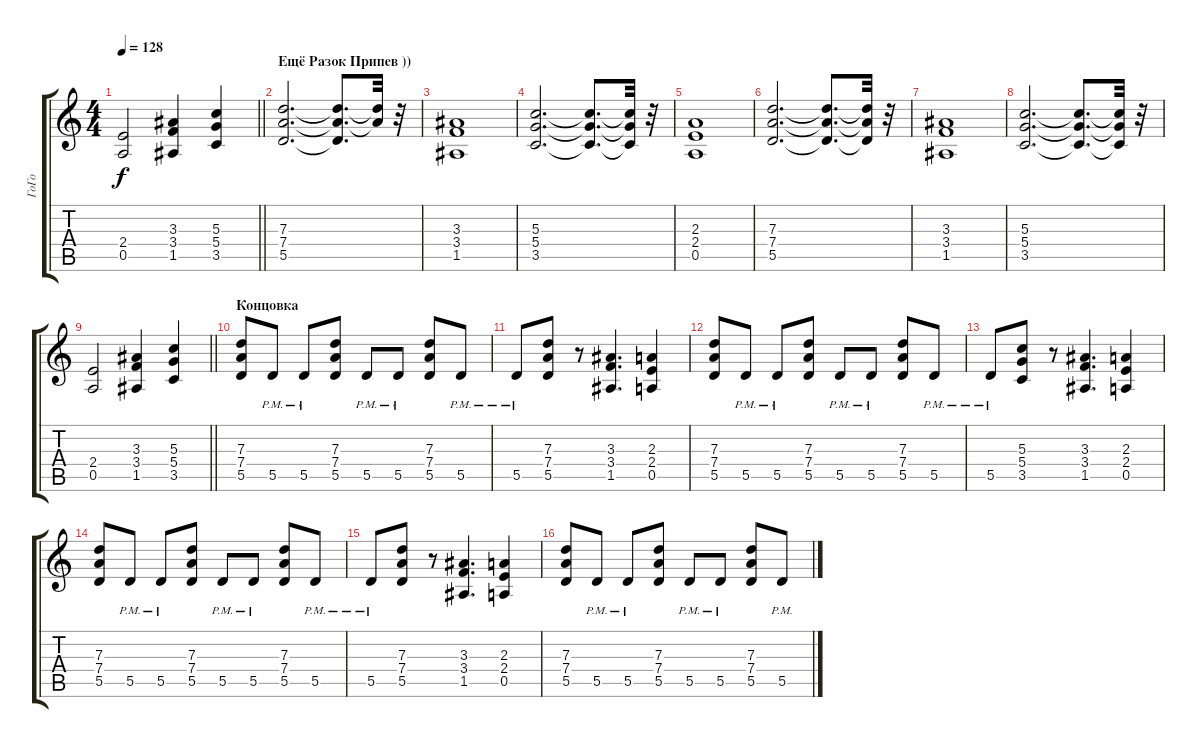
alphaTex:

\track ("ГоГо" "ГоГо") {instrument distortionguitar}
\staff {score tabs}
\tuning (E4 B3 G3 D3 A2 E2) {hide}
\ts (4 4)
\tempo 128
\clef g2
\barLineRight lightlight
\ks c
(2.4 0.5).2{dy f} (3.3 3.4 1.5).4 (5.3 5.4 3.5).4 |
\section ("" "Ещё Разок Припев ))")
(7.3 7.4 5.5).2{d} (7.3{t} 7.4{t} 5.5{t}).8{d} (7.3{t} 7.4{t}).32 r.32 |
(3.3 3.4 1.5).1 |
(5.3 5.4 3.5).2{d} (5.3{t} 5.4{t} 3.5{t}).8{d} (5.3{t} 5.4{t} 3.5{t}).32 r.32 |
(2.3 2.4 0.5).1 |
(7.3 7.4 5.5).2{d} (7.3{t} 7.4{t} 5.5{t}).8{d} (7.3{t} 7.4{t} 5.5{t}).32 r.32 |
(3.3 3.4 1.5).1 |
(5.3 5.4 3.5).2{d} (5.3{t} 5.4{t} 3.5{t}).8{d} (5.3{t} 5.4{t} 3.5{t}).32 r.32 |
\barLineRight lightlight
(2.4 0.5).2 (3.3 3.4 1.5).4 (5.3 5.4 3.5).4 |
\section ("" "Концовка")
(7.3 7.4 5.5).8 5.5{pm}.8 5.5{pm}.8 (7.3 7.4 5.5).8 5.5{pm}.8 5.5{pm}.8 (7.3 7.4 5.5).8 5.5{pm}.8 |
5.5{pm}.8 (7.3 7.4 5.5).8 r.8 (3.3 3.4 1.5).4{d} (2.3 2.4 0.5).4 |
(7.3 7.4 5.5).8 5.5{pm}.8 5.5{pm}.8 (7.3 7.4 5.5).8 5.5{pm}.8 5.5{pm}.8 (7.3 7.4 5.5).8 5.5{pm}.8 |
5.5{pm}.8 (5.3 5.4 3.5).8 r.8 (3.3 3.4 1.5).4{d} (2.3 2.4 0.5).4 |
(7.3 7.4 5.5).8 5.5{pm}.8 5.5{pm}.8 (7.3 7.4 5.5).8 5.5{pm}.8 5.5{pm}.8 (7.3 7.4 5.5).8 5.5{pm}.8 |
5.5{pm}.8 (7.3 7.4 5.5).8 r.8 (3.3 3.4 1.5).4{d} (2.3 2.4 0.5).4 |
(7.3 7.4 5.5).8 5.5{pm}.8 5.5{pm}.8 (7.3 7.4 5.5).8 5.5{pm}.8 5.5{pm}.8 (7.3 7.4 5.5).8 5.5{pm}.8
